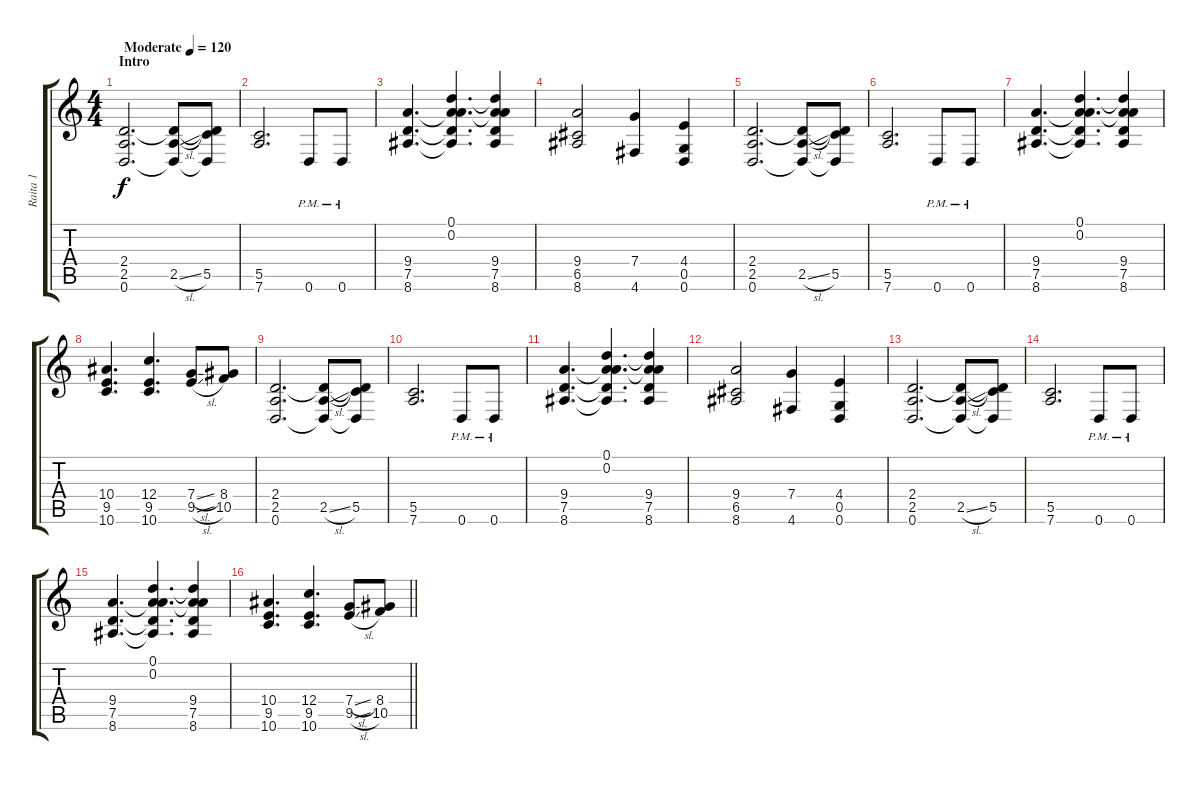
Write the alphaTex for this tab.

\track ("Raita 1" "Raita 1") {instrument distortionguitar}
\staff {score tabs}
\tuning (D4 A3 F3 C3 G2 D2) {hide}
\ts (4 4)
\section ("" "Intro")
\tempo (120 "Moderate")
\clef g2
\ks c
(2.4 2.5 0.6).2{d dy f instrument distortionguitar} (2.4{t} 2.5{sl} 0.6{t}).8 (2.4{t} 5.5 0.6{t}).8 |
(5.5 7.6).2{d} 0.6{pm}.8 0.6{pm}.8 |
(9.4 7.5 8.6).4{d} (0.1 0.2 9.4{t} 7.5{t} 8.6{t}).4{d} (0.1{t} 0.2{t} 9.4 7.5 8.6).4 |
(9.4 6.5 8.6).2 (7.4 4.6).4 (4.4 0.5 0.6).4 |
(2.4 2.5 0.6).2{d} (2.4{t} 2.5{sl} 0.6{t}).8 (2.4{t} 5.5 0.6{t}).8 |
(5.5 7.6).2{d} 0.6{pm}.8 0.6{pm}.8 |
(9.4 7.5 8.6).4{d} (0.1 0.2 9.4{t} 7.5{t} 8.6{t}).4{d} (0.1{t} 0.2{t} 9.4 7.5 8.6).4 |
(10.4 9.5 10.6).4{d} (12.4 9.5 10.6).4{d} (7.4{sl} 9.5{sl}).8 (8.4 10.5).8 |
(2.4 2.5 0.6).2{d} (2.4{t} 2.5{sl} 0.6{t}).8 (2.4{t} 5.5 0.6{t}).8 |
(5.5 7.6).2{d} 0.6{pm}.8 0.6{pm}.8 |
(9.4 7.5 8.6).4{d} (0.1 0.2 9.4{t} 7.5{t} 8.6{t}).4{d} (0.1{t} 0.2{t} 9.4 7.5 8.6).4 |
(9.4 6.5 8.6).2 (7.4 4.6).4 (4.4 0.5 0.6).4 |
(2.4 2.5 0.6).2{d} (2.4{t} 2.5{sl} 0.6{t}).8 (2.4{t} 5.5 0.6{t}).8 |
(5.5 7.6).2{d} 0.6{pm}.8 0.6{pm}.8 |
(9.4 7.5 8.6).4{d} (0.1 0.2 9.4{t} 7.5{t} 8.6{t}).4{d} (0.1{t} 0.2{t} 9.4 7.5 8.6).4 |
\barLineRight lightlight
(10.4 9.5 10.6).4{d} (12.4 9.5 10.6).4{d} (7.4{sl} 9.5{sl}).8 (8.4 10.5).8
